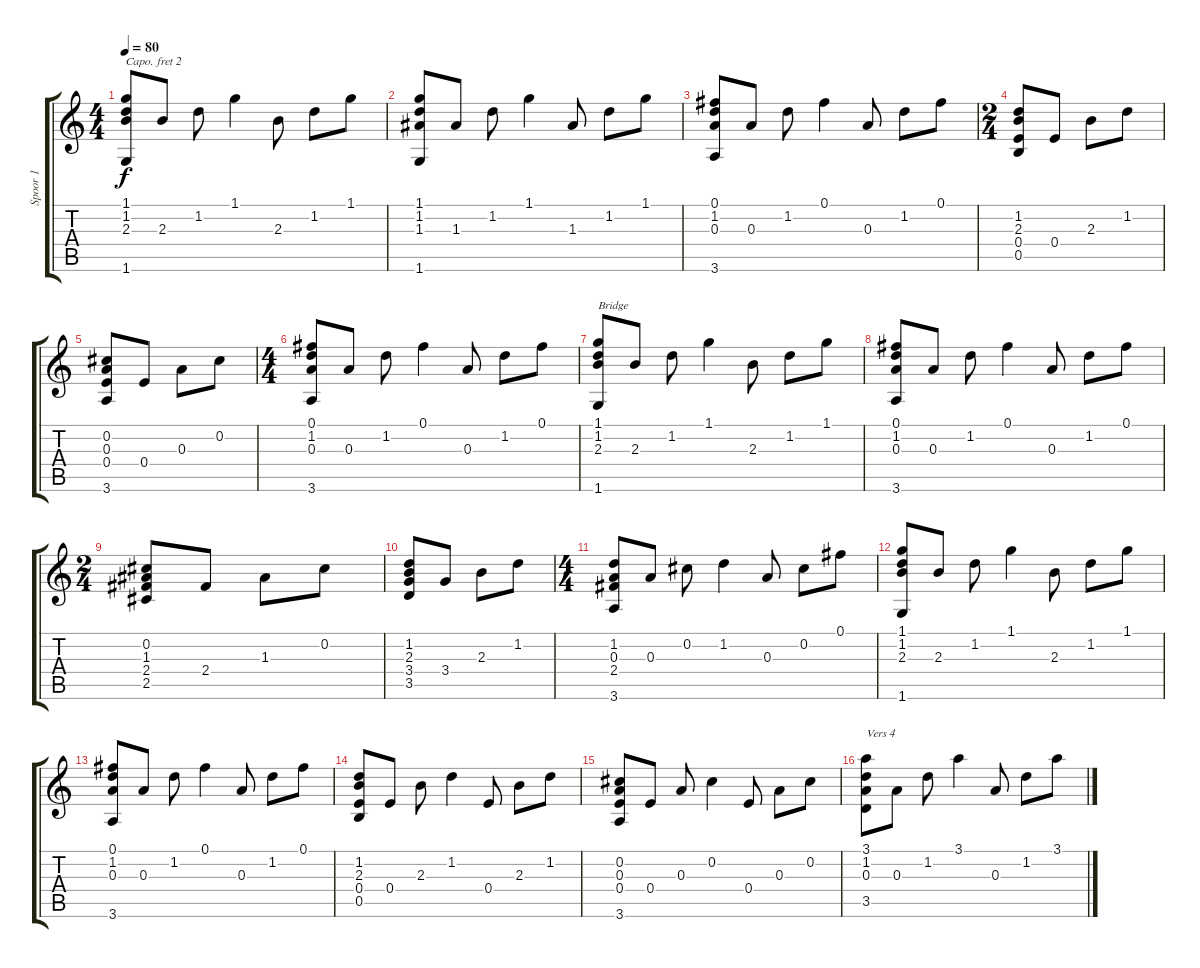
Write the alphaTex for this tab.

\track ("Spoor 1" "Spoor 1") {instrument acousticguitarnylon}
\staff {score tabs}
\capo 2
\tuning (E4 B3 G3 D3 A2 E2) {hide}
\ts (4 4)
\tempo 80
\clef g2
\ks c
(1.1 1.2 2.3 1.6).8{dy f} 2.3.8 1.2.8 1.1.4 2.3.8 1.2.8 1.1.8 |
(1.1 1.2 1.3 1.6).8 1.3.8 1.2.8 1.1.4 1.3.8 1.2.8 1.1.8 |
(0.1 1.2 0.3 3.6).8 0.3.8 1.2.8 0.1.4 0.3.8 1.2.8 0.1.8 |
\ts (2 4)
(1.2 2.3 0.4 0.5).8 0.4.8 2.3.8 1.2.8 |
(0.2 0.3 0.4 3.6).8 0.4.8 0.3.8 0.2.8 |
\ts (4 4)
(0.1 1.2 0.3 3.6).8 0.3.8 1.2.8 0.1.4 0.3.8 1.2.8 0.1.8 |
(1.1 1.2 2.3 1.6).8{txt "Bridge"} 2.3.8 1.2.8 1.1.4 2.3.8 1.2.8 1.1.8 |
(0.1 1.2 0.3 3.6).8 0.3.8 1.2.8 0.1.4 0.3.8 1.2.8 0.1.8 |
\ts (2 4)
(0.2 1.3 2.4 2.5).8 2.4.8 1.3.8 0.2.8 |
(1.2 2.3 3.4 3.5).8 3.4.8 2.3.8 1.2.8 |
\ts (4 4)
(1.2 0.3 2.4 3.6).8 0.3.8 0.2.8 1.2.4 0.3.8 0.2.8 0.1.8 |
(1.1 1.2 2.3 1.6).8 2.3.8 1.2.8 1.1.4 2.3.8 1.2.8 1.1.8 |
(0.1 1.2 0.3 3.6).8 0.3.8 1.2.8 0.1.4 0.3.8 1.2.8 0.1.8 |
(1.2 2.3 0.4 0.5).8 0.4.8 2.3.8 1.2.4 0.4.8 2.3.8 1.2.8 |
(0.2 0.3 0.4 3.6).8 0.4.8 0.3.8 0.2.4 0.4.8 0.3.8 0.2.8 |
(3.1 1.2 0.3 3.5).8{txt "Vers 4"} 0.3.8 1.2.8 3.1.4 0.3.8 1.2.8 3.1.8
